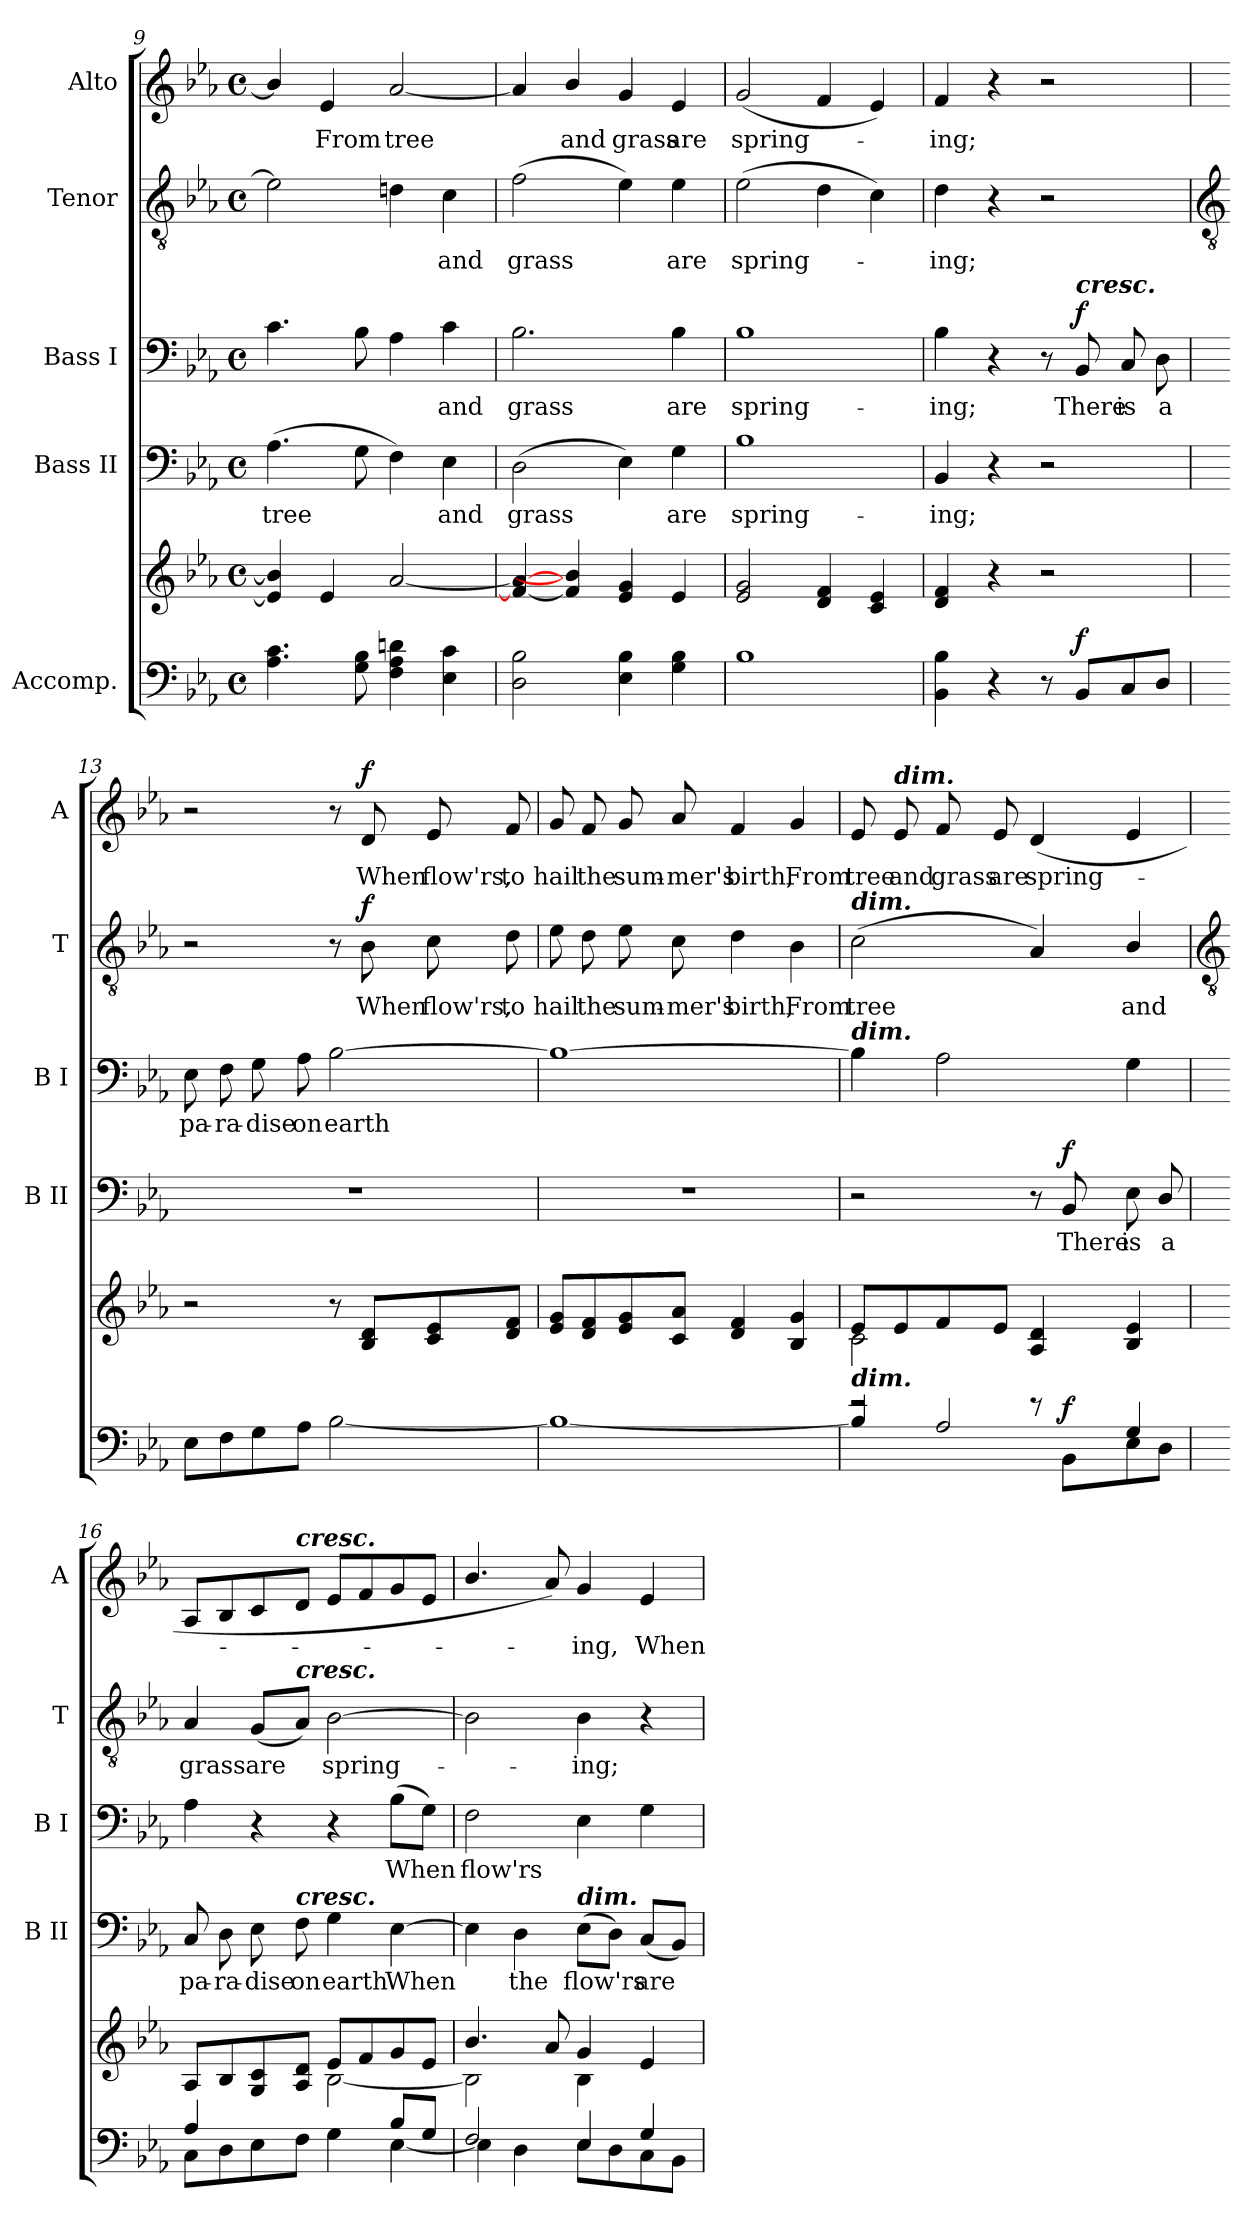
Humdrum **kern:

**kern	**kern	**dynam	**kern	**text	**dynam	**kern	**text	**dynam	**kern	**text	**dynam	**kern	**text	**dynam
*part5	*part5	*part5	*part4	*part4	*part4	*part3	*part3	*part3	*part2	*part2	*part2	*part1	*part1	*part1
*staff6	*staff5	*staff5/6	*staff4	*staff4	*staff4	*staff3	*staff3	*staff3	*staff2	*staff2	*staff2	*staff1	*staff1	*staff1
*I"Accomp.	*	*	*I"Bass II	*	*	*I"Bass I	*	*	*I"Tenor	*	*	*I"Alto	*	*
*	*	*	*I'B II	*	*	*I'B I	*	*	*I'T	*	*	*I'A	*	*
!!LO:LB:g=z
*clefF4	*clefG2	*	*clefF4	*	*	*clefF4	*	*	*clefGv2	*	*	*clefG2	*	*
*k[b-e-a-]	*k[b-e-a-]	*	*k[b-e-a-]	*	*	*k[b-e-a-]	*	*	*k[b-e-a-]	*	*	*k[b-e-a-]	*	*
*E-:	*E-:	*	*E-:	*	*	*E-:	*	*	*E-:	*	*	*E-:	*	*
*M4/4	*M4/4	*	*M4/4	*	*	*M4/4	*	*	*M4/4	*	*	*M4/4	*	*
*met(c)	*met(c)	*	*met(c)	*	*	*met(c)	*	*	*met(c)	*	*	*met(c)	*	*
=9	=9	=9	=9	=9	=9	=9	=9	=9	=9	=9	=9	=9	=9	=9
!	!	!	!	!LO:LY:b	!	!	!	!	!	!	!	!	!	!
4.A- 4.c	4e-] 4b-]	.	(>4.A-	tree	.	4.c	.	.	2e-]	.	.	4b-/]	.	.
!	!	!	!	!	!	!	!	!	!	!	!	!	!LO:LY:b	!
.	4e-	.	.	.	.	.	.	.	.	.	.	4e-	From	.
8G 8B-	.	.	8G	.	.	8B-	.	.	.	.	.	.	.	.
!	!	!	!	!	!	!	!	!	!	!	!	!	!LO:LY:b	!
4F 4A- 4dn	[2a-	.	4F)	.	.	4A-	.	.	4dn	.	.	[2a-	tree	.
!	!	!	!	!LO:LY:b	!	!	!LO:LY:b	!	!	!LO:LY:b	!	!	!	!
4E- 4c	.	.	4E-	and	.	4c	and	.	4c	and	.	.	.	.
=10	=10	=10	=10	=10	=10	=10	=10	=10	=10	=10	=10	=10	=10	=10
!	!	!	!	!LO:LY:b	!	!	!LO:LY:b	!	!	!LO:LY:b	!	!	!	!
2D 2B-	4f_ 4a-_	.	(>2D	grass	.	2.B-	grass	.	(>2f	grass	.	4a-]	.	.
!	!	!	!	!	!	!	!	!	!	!	!	!	!LO:LY:b	!
.	4f] 4b-]	.	.	.	.	.	.	.	.	.	.	4b-/	and	.
!	!	!	!	!	!	!	!	!	!	!	!	!	!LO:LY:b	!
4E- 4B-	4e- 4g	.	4E-)	.	.	.	.	.	4e-)	.	.	4g	grass	.
!	!	!	!	!LO:LY:b	!	!	!LO:LY:b	!	!	!LO:LY:b	!	!	!LO:LY:b	!
4G 4B-	4e-	.	4G	are	.	4B-	are	.	4e-	are	.	4e-	are	.
=11	=11	=11	=11	=11	=11	=11	=11	=11	=11	=11	=11	=11	=11	=11
!	!	!	!	!LO:LY:b	!	!	!LO:LY:b	!	!	!LO:LY:b	!	!	!LO:LY:b	!
1B-	2e- 2g	.	1B-	spring-	.	1B-	spring-	.	(>2e-	spring-	.	(<2g	spring-	.
.	4d 4f	.	.	.	.	.	.	.	4d	.	.	4f	.	.
.	4c 4e-	.	.	.	.	.	.	.	4c)	.	.	4e-)	.	.
=12	=12	=12	=12	=12	=12	=12	=12	=12	=12	=12	=12	=12	=12	=12
!	!	!	!	!LO:LY:b	!	!	!LO:LY:b	!	!	!LO:LY:b	!	!	!LO:LY:b	!
4BB- 4B-	4d 4f	.	4BB-	-ing;	.	4B-	-ing;	.	4d	ing;	.	4f	ing;	.
4r	4r	.	4r	.	.	4r	.	.	4r	.	.	4r	.	.
8r	2r	.	2r	.	.	8r	.	.	2r	.	.	2r	.	.
!	!	!	!	!	!	!LO:TX:a:Bi:t=cresc.	!	!	!	!	!	!	!	!
!	!	!LO:DY:a=2	!	!	!	!	!LO:LY:b	!LO:DY:b	!	!	!	!	!	!
8BB-L	.	f	.	.	.	8BB-	There	f	.	.	.	.	.	.
!	!	!	!	!	!	!	!LO:LY:b	!	!	!	!	!	!	!
8C	.	.	.	.	.	8C	is	.	.	.	.	.	.	.
!	!	!	!	!	!	!	!LO:LY:b	!	!	!	!	!	!	!
8DJ	.	.	.	.	.	8D	a	.	.	.	.	.	.	.
!!LO:LB:g=z
=13	=13	=13	=13	=13	=13	=13	=13	=13	=13	=13	=13	=13	=13	=13
*	*	*	*	*	*	*	*	*	*clefGv2	*	*	*	*	*
*^	*^	*	*	*	*	*	*	*	*	*	*	*	*	*
!	!	!	!	!	!	!	!	!	!LO:LY:b	!	!	!	!	!	!	!
1ryy	8E-\L	2r	4ryy	.	1r	.	.	8E-	pa-	.	2r	.	.	2r	.	.
!	!	!	!	!	!	!	!	!	!LO:LY:b	!	!	!	!	!	!	!
.	8F\	.	.	.	.	.	.	8F	-ra-	.	.	.	.	.	.	.
!	!	!	!	!	!	!	!	!	!LO:LY:b	!	!	!	!	!	!	!
.	8G\	.	4ryy	.	.	.	.	8G	-dise	.	.	.	.	.	.	.
!	!	!	!	!	!	!	!	!	!LO:LY:b	!	!	!	!	!	!	!
.	8A-\J	.	.	.	.	.	.	8A-	on	.	.	.	.	.	.	.
!	!	!	!	!	!	!	!	!	!LO:LY:b	!	!	!	!	!	!	!
.	[2B-\	8r	4ryy	.	.	.	.	[2B-	earth	.	8r	.	.	8r	.	.
!	!	!	!	!	!	!	!	!	!	!	!	!LO:LY:b	!LO:DY:b	!	!LO:LY:b	!LO:DY:b
.	.	8B-/ 8d/L	.	.	.	.	.	.	.	.	8B-	When	f	8d	When	f
!	!	!	!	!	!	!	!	!	!	!	!	!LO:LY:b	!	!	!LO:LY:b	!
.	.	8c/ 8e-/	4ryy	.	.	.	.	.	.	.	8c	flow'rs,	.	8e-	flow'rs,	.
!	!	!	!	!	!	!	!	!	!	!	!	!LO:LY:b	!	!	!LO:LY:b	!
.	.	8d/ 8f/J	.	.	.	.	.	.	.	.	8d	to	.	8f	to	.
=14	=14	=14	=14	=14	=14	=14	=14	=14	=14	=14	=14	=14	=14	=14	=14	=14
!	!	!	!	!	!	!	!	!	!	!	!	!LO:LY:b	!	!	!LO:LY:b	!
1ryy	1B-\_	8e-/ 8g/L	4ryy	.	1r	.	.	1B-_	.	.	8e-	hail	.	8g	hail	.
!	!	!	!	!	!	!	!	!	!	!	!	!LO:LY:b	!	!	!LO:LY:b	!
.	.	8d/ 8f/	.	.	.	.	.	.	.	.	8d	the	.	8f	the	.
!	!	!	!	!	!	!	!	!	!	!	!	!LO:LY:b	!	!	!LO:LY:b	!
.	.	8e-/ 8g/	4ryy	.	.	.	.	.	.	.	8e-	sum-	.	8g	sum-	.
!	!	!	!	!	!	!	!	!	!	!	!	!LO:LY:b	!	!	!LO:LY:b	!
.	.	8c/ 8a-/J	.	.	.	.	.	.	.	.	8c	-mer's	.	8a-	-mer's	.
!	!	!	!	!	!	!	!	!	!	!	!	!LO:LY:b	!	!	!LO:LY:b	!
.	.	4d/ 4f/	4ryy	.	.	.	.	.	.	.	4d	birth,	.	4f	birth,	.
!	!	!	!	!	!	!	!	!	!	!	!	!LO:LY:b	!	!	!LO:LY:b	!
.	.	4B-/ 4g/	4ryy	.	.	.	.	.	.	.	4B-	From	.	4g	From	.
=15	=15	=15	=15	=15	=15	=15	=15	=15	=15	=15	=15	=15	=15	=15	=15	=15
!	!	!	!	!	!	!	!	!	!	!	!LO:TX:a:Bi:t=dim.	!	!	!	!	!
!	!	!	!	!	!	!	!	!LO:TX:a:Bi:t=dim.	!	!	!	!	!	!	!	!
!LO:TX:a:Bi:t=dim.	!	!	!	!	!	!	!	!	!	!	!	!	!	!	!	!
!	!	!	!	!	!	!	!	!	!	!	!	!LO:LY:b	!	!	!LO:LY:b	!
2r	4B-/]	8e-/L	2c\	.	2r	.	.	4B-]	.	.	(<2c	tree	.	8e-	tree	.
!	!	!	!	!	!	!	!	!	!	!	!	!	!	!LO:TX:a:Bi:t=dim.	!	!
!	!	!	!	!	!	!	!	!	!	!	!	!	!	!	!LO:LY:b	!
.	.	8e-/	.	.	.	.	.	.	.	.	.	.	.	8e-	and	.
!	!	!	!	!	!	!	!	!	!	!	!	!	!	!	!LO:LY:b	!
.	2A-/	8f/	.	.	.	.	.	2A-	.	.	.	.	.	8f	grass	.
!	!	!	!	!	!	!	!	!	!	!	!	!	!	!	!LO:LY:b	!
.	.	8e-/J	.	.	.	.	.	.	.	.	.	.	.	8e-	are	.
!	!	!	!	!	!	!	!	!	!	!	!	!	!	!	!LO:LY:b	!
8r	.	4A-/ 4d/	4ryy	.	8r	.	.	.	.	.	4A-)	.	.	(<4d	spring-	.
!	!	!	!	!LO:DY:a=2	!	!LO:LY:b	!LO:DY:b	!	!	!	!	!	!	!	!	!
8BB-\L	.	.	.	f	8BB-	There	f	.	.	.	.	.	.	.	.	.
!	!	!	!	!	!	!LO:LY:b	!	!	!	!	!	!LO:LY:b	!	!	!	!
8E-\	4G/	4B-/ 4e-/	4ryy	.	8E-	is	.	4G	.	.	4B-/	and	.	4e-	.	.
!	!	!	!	!	!	!LO:LY:b	!	!	!	!	!	!	!	!	!	!
8D\J	.	.	.	.	8D/	a	.	.	.	.	.	.	.	.	.	.
!!LO:LB:g=z
=16	=16	=16	=16	=16	=16	=16	=16	=16	=16	=16	=16	=16	=16	=16	=16	=16
*	*	*	*	*	*	*	*	*	*	*	*clefGv2	*	*	*	*	*
!	!	!	!	!	!	!LO:LY:b	!	!	!	!	!	!LO:LY:b	!	!	!	!
4A-/	8C\L	8A-/L	4ryy	.	8C	pa-	.	4A-	.	.	4A-	grass	.	8A-L	.	.
!	!	!	!	!	!	!LO:LY:b	!	!	!	!	!	!	!	!	!	!
.	8D\	8B-/	.	.	8D	-ra-	.	.	.	.	.	.	.	8B-	.	.
!	!	!	!	!	!	!LO:LY:b	!	!	!	!	!	!LO:LY:b	!	!	!	!
2ryy	8E-\	8G/ 8c/	4ryy	.	8E-	-dise	.	4r	.	.	(<8GL	are	.	8c	.	.
!	!	!	!	!	!	!	!	!	!	!	!	!	!	!LO:TX:a:Bi:t=cresc.	!	!
!	!	!	!	!	!	!	!	!	!	!	!LO:TX:a:Bi:t=cresc.	!	!	!	!	!
!	!	!	!	!	!LO:TX:a:Bi:t=cresc.	!	!	!	!	!	!	!	!	!	!	!
!	!	!	!	!	!	!LO:LY:b	!	!	!	!	!	!	!	!	!	!
.	8F\J	8A-/ 8d/J	.	.	8F	on	.	.	.	.	8A-J)	.	.	8dJ	.	.
!	!	!	!	!	!	!LO:LY:b	!	!	!	!	!	!LO:LY:b	!	!	!	!
.	4G\	8e-/L	[2B-\	.	4G	earth	.	4r	.	.	[2B-	spring-	.	8e-L	.	.
.	.	8f/	.	.	.	.	.	.	.	.	.	.	.	8f	.	.
!	!	!	!	!	!	!LO:LY:b	!	!	!LO:LY:b	!	!	!	!	!	!	!
8B-/L	[4E-\	8g/	.	.	[4E-	When	.	(>8B-L	When	.	.	.	.	8g	.	.
8G/J	.	8e-/J	.	.	.	.	.	8GJ)	.	.	.	.	.	8e-J	.	.
=17	=17	=17	=17	=17	=17	=17	=17	=17	=17	=17	=17	=17	=17	=17	=17	=17
!	!	!	!	!	!	!	!	!	!LO:LY:b	!	!	!	!	!	!	!
2F/	4E-\]	4.b-/	2B-\]	.	4E-]	.	.	2F	flow'rs	.	2B-]	.	.	4.b-/	.	.
!	!	!	!	!	!	!LO:LY:b	!	!	!	!	!	!	!	!	!	!
.	4D\	.	.	.	4D	the	.	.	.	.	.	.	.	.	.	.
.	.	8a-/	.	.	.	.	.	.	.	.	.	.	.	8a-)	.	.
!	!	!	!	!	!LO:TX:a:Bi:t=dim.	!	!	!	!	!	!	!	!	!	!	!
!	!	!	!	!	!	!LO:LY:b	!	!	!	!	!	!LO:LY:b	!	!	!LO:LY:b	!
4E-/	8E-\L	4g/	4B-\	.	(>8E-L	flow'rs	.	4E-	.	.	4B-	ing;	.	4g	ing,	.
.	8D\	.	.	.	8DJ)	.	.	.	.	.	.	.	.	.	.	.
!	!	!	!	!	!	!LO:LY:b	!	!	!	!	!	!	!	!	!LO:LY:b	!
4G/	8C\	4e-/	4ryy	.	(<8CL	are	.	4G	.	.	4r	.	.	4e-	When	.
.	8BB-\J	.	.	.	8BB-J)	.	.	.	.	.	.	.	.	.	.	.
*v	*v	*	*	*	*	*	*	*	*	*	*	*	*	*	*	*
*	*v	*v	*	*	*	*	*	*	*	*	*	*	*	*	*
=	=	=	=	=	=	=	=	=	=	=	=	=	=	=
*-	*-	*-	*-	*-	*-	*-	*-	*-	*-	*-	*-	*-	*-	*-
